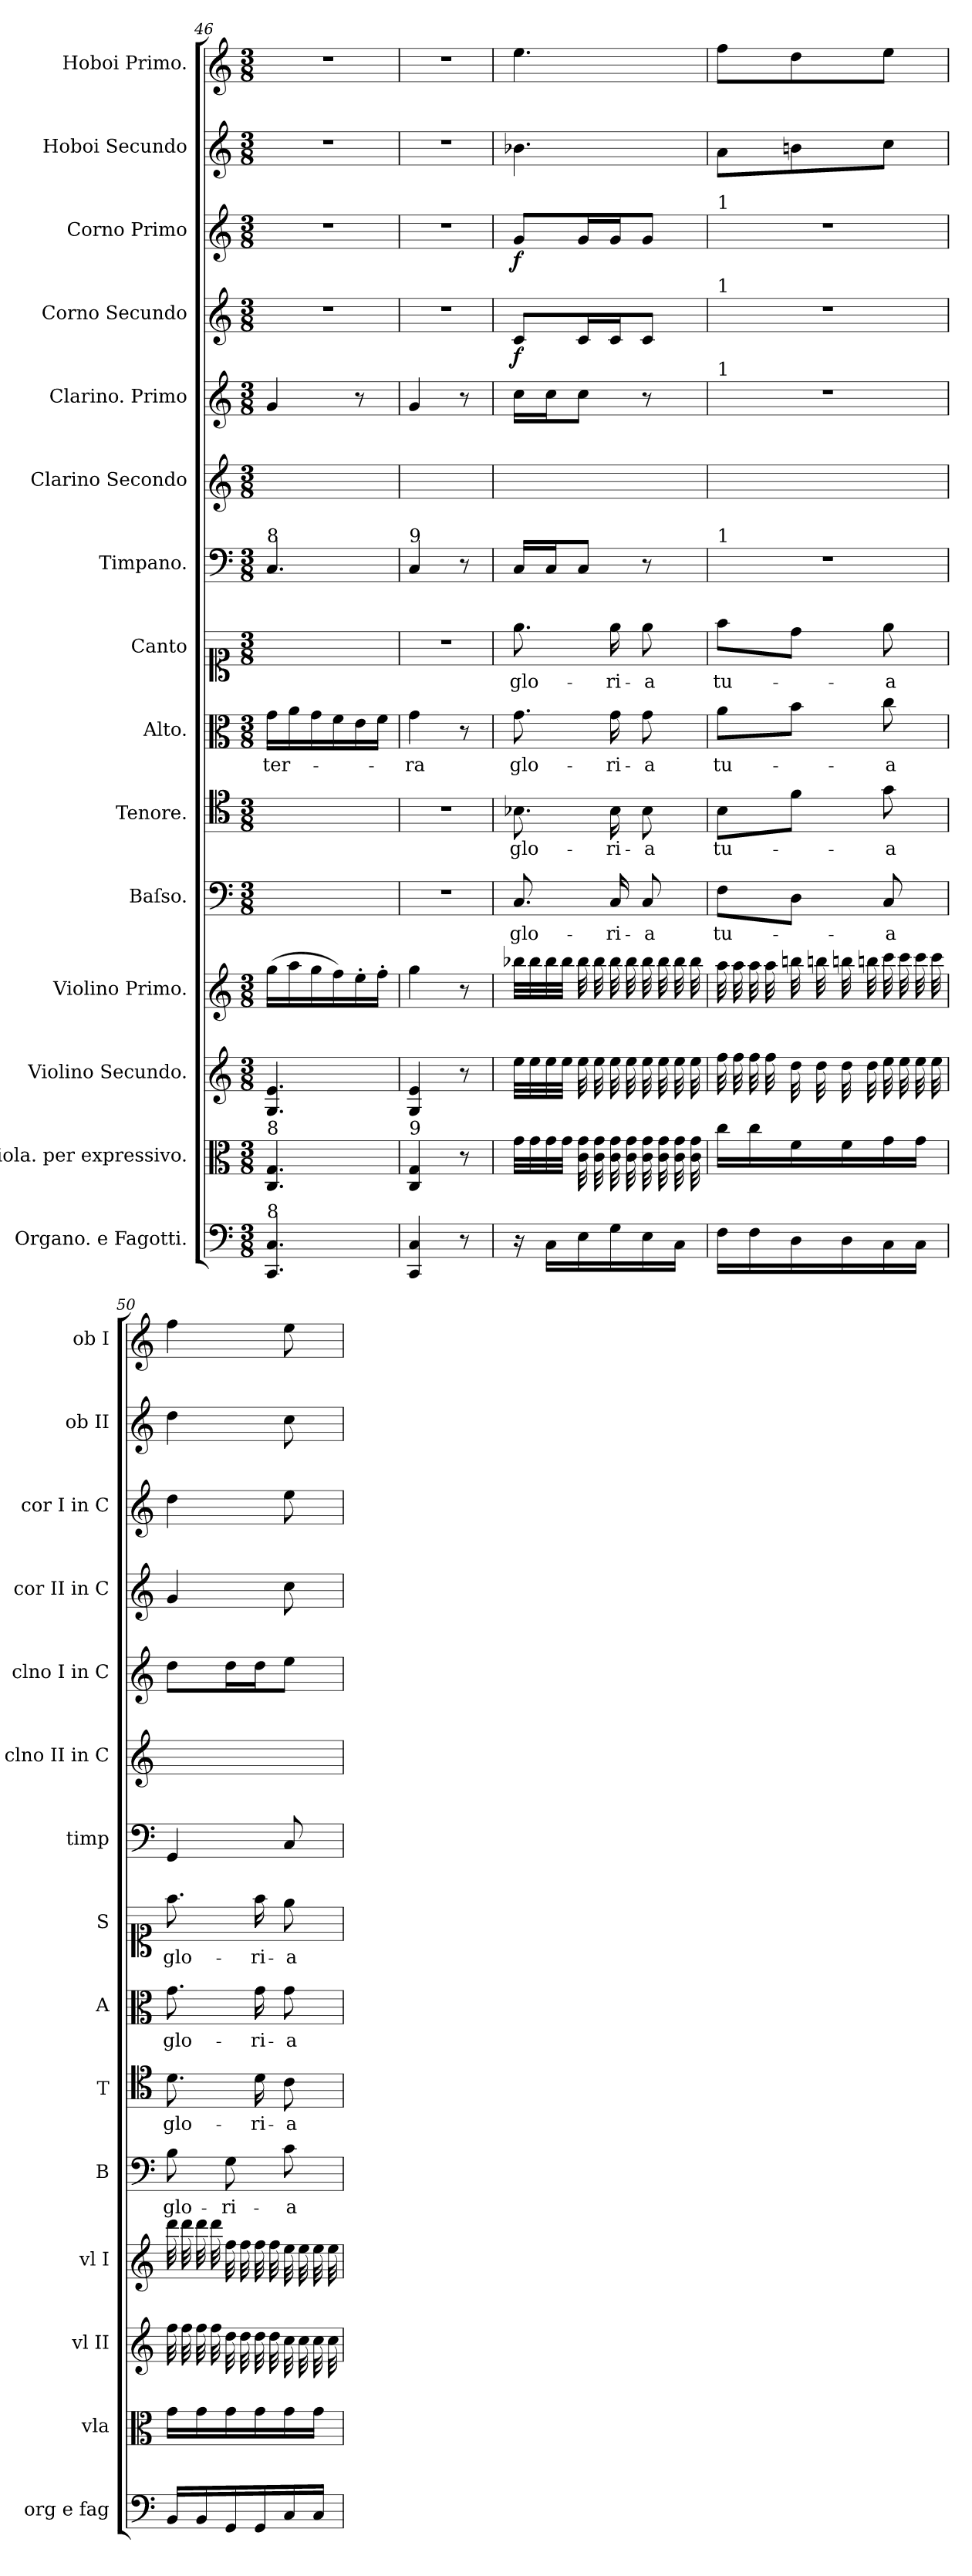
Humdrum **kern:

**kern	**dynam	**kern	**dynam	**kern	**dynam	**kern	**dynam	**kern	**text	**dynam	**kern	**text	**dynam	**kern	**text	**dynam	**kern	**text	**dynam	**kern	**dynam	**kern	**kern	**dynam	**kern	**dynam	**kern	**dynam	**kern	**dynam	**kern	**dynam
*part15	*part15	*part14	*part14	*part13	*part13	*part12	*part12	*part11	*part11	*part11	*part10	*part10	*part10	*part9	*part9	*part9	*part8	*part8	*part8	*part7	*part7	*part6	*part5	*part5	*part4	*part4	*part3	*part3	*part2	*part2	*part1	*part1
*staff15	*staff15	*staff14	*staff14	*staff13	*staff13	*staff12	*staff12	*staff11	*staff11	*staff11	*staff10	*staff10	*staff10	*staff9	*staff9	*staff9	*staff8	*staff8	*staff8	*staff7	*staff7	*staff6	*staff5	*staff5	*staff4	*staff4	*staff3	*staff3	*staff2	*staff2	*staff1	*staff1
*I"Organo. e Fagotti.	*	*I"Viola. per expressivo.	*	*I"Violino Secundo.	*	*I"Violino Primo.	*	*I"Baſso.	*	*	*I"Tenore.	*	*	*I"Alto.	*	*	*I"Canto	*	*	*I"Timpano.	*	*I"Clarino Secondo	*I"Clarino. Primo	*	*I"Corno Secundo	*	*I"Corno Primo	*	*I"Hoboi Secundo	*	*I"Hoboi Primo.	*
*I'org e fag	*	*I'vla	*	*I'vl II	*	*I'vl I	*	*I'B	*	*	*I'T	*	*	*I'A	*	*	*I'S	*	*	*I'timp	*	*I'clno II in C	*I'clno I in C	*	*I'cor II in C	*	*I'cor I in C	*	*I'ob II	*	*I'ob I	*
*clefF4	*	*clefC3	*	*clefG2	*	*clefG2	*	*clefF4	*	*	*clefC4	*	*	*clefC3	*	*	*clefC1	*	*	*clefF4	*	*clefG2	*clefG2	*	*clefG2	*	*clefG2	*	*clefG2	*	*clefG2	*
*k[]	*	*k[]	*	*k[]	*	*k[]	*	*k[]	*	*	*k[]	*	*	*k[]	*	*	*k[]	*	*	*k[]	*	*k[]	*k[]	*	*k[]	*	*k[]	*	*k[]	*	*k[]	*
*C:	*	*C:	*	*C:	*	*C:	*	*C:	*	*	*C:	*	*	*C:	*	*	*C:	*	*	*C:	*	*C:	*C:	*	*C:	*	*C:	*	*C:	*	*C:	*
*M3/8	*	*M3/8	*	*M3/8	*	*M3/8	*	*M3/8	*	*	*M3/8	*	*	*M3/8	*	*	*M3/8	*	*	*M3/8	*	*M3/8	*M3/8	*	*M3/8	*	*M3/8	*	*M3/8	*	*M3/8	*
=46	=46	=46	=46	=46	=46	=46	=46	=46	=46	=46	=46	=46	=46	=46	=46	=46	=46	=46	=46	=46	=46	=46	=46	=46	=46	=46	=46	=46	=46	=46	=46	=46
!	!	!	!	!	!	!	!	!	!	!	!	!	!	!	!	!	!	!	!	!LO:TX:a:t=8	!	!	!	!	!	!	!	!	!	!	!	!
!	!	!LO:TX:a:t=8	!	!	!	!	!	!	!	!	!	!	!	!	!	!	!	!	!	!	!	!	!	!	!	!	!	!	!	!	!	!
!LO:TX:a:t=8	!	!	!	!	!	!	!	!	!	!	!	!	!	!	!	!	!	!	!	!	!	!	!	!	!	!	!	!	!	!	!	!
4.CC/ 4.C/	.	4.C/ 4.G/	.	4.G/ 4.e/	.	(16gg\LL	.	4.ryy	.	.	4.ryy	.	.	16g\LL	ter-	.	4.ryy	.	.	4.C/	.	4.ryy	4g/	.	4.r	.	4.r	.	4.r	.	4.r	.
.	.	.	.	.	.	16aa\	.	.	.	.	.	.	.	16a\	.	.	.	.	.	.	.	.	.	.	.	.	.	.	.	.	.	.
.	.	.	.	.	.	16gg\	.	.	.	.	.	.	.	16g\	.	.	.	.	.	.	.	.	.	.	.	.	.	.	.	.	.	.
.	.	.	.	.	.	16ff\)	.	.	.	.	.	.	.	16f\	.	.	.	.	.	.	.	.	.	.	.	.	.	.	.	.	.	.
.	.	.	.	.	.	16ee'\	.	.	.	.	.	.	.	16e\	.	.	.	.	.	.	.	.	8r	.	.	.	.	.	.	.	.	.
.	.	.	.	.	.	16ff'\JJ	.	.	.	.	.	.	.	16f\JJ	.	.	.	.	.	.	.	.	.	.	.	.	.	.	.	.	.	.
=47	=47	=47	=47	=47	=47	=47	=47	=47	=47	=47	=47	=47	=47	=47	=47	=47	=47	=47	=47	=47	=47	=47	=47	=47	=47	=47	=47	=47	=47	=47	=47	=47
!	!	!	!	!	!	!	!	!	!	!	!	!	!	!	!	!	!	!	!	!LO:TX:a:t=9	!	!	!	!	!	!	!	!	!	!	!	!
!	!	!LO:TX:a:t=9	!	!	!	!	!	!	!	!	!	!	!	!	!	!	!	!	!	!	!	!	!	!	!	!	!	!	!	!	!	!
!	!	!	!	!	!	!	!	!LO:N:vis=1	!	!	!LO:N:vis=1	!	!	!	!	!	!LO:N:vis=1	!	!	!	!	!	!	!	!	!	!	!	!	!	!	!
4CC/ 4C/	.	4C/ 4G/	.	4G/ 4e/	.	4gg\	.	4.r	.	.	4.r	.	.	4g\	-ra	.	4.r	.	.	4C/	.	4.ryy	4g/	.	4.r	.	4.r	.	4.r	.	4.r	.
8r	.	8r	.	8r	.	8r	.	.	.	.	.	.	.	8r	.	.	.	.	.	8r	.	.	8r	.	.	.	.	.	.	.	.	.
=48	=48	=48	=48	=48	=48	=48	=48	=48	=48	=48	=48	=48	=48	=48	=48	=48	=48	=48	=48	=48	=48	=48	=48	=48	=48	=48	=48	=48	=48	=48	=48	=48
!	!	!	!LO:DY:b	!	!LO:DY:b	!	!LO:DY:b	!	!	!LO:DY:a	!	!	!LO:DY:a	!	!	!LO:DY:b	!	!	!LO:DY:b	!	!	!	!	!LO:DY:b	!	!	!	!	!	!LO:DY:b	!	!LO:DY:b
16r	.	32g\LLL	forto	32ee\LLL	forto	32bb-X\LLL	forto	8.C/	glo-	forto	8.B-X\	glo-	for	8.g\	glo-	forto	8.ee\	glo-	fort	16C/LL	.	4.ryy	16cc\LL	for	8c/L	f	8g/L	f	4.b-X\	for	4.ee\	fort
.	.	32g\	.	32ee\	.	32bb-\	.	.	.	.	.	.	.	.	.	.	.	.	.	.	.	.	.	.	.	.	.	.	.	.	.	.
!	!LO:DY:b	!	!	!	!	!	!	!	!	!	!	!	!	!	!	!	!	!	!	!	!	!	!	!	!	!	!	!	!	!	!	!
16C\LL	forto	32g\	.	32ee\	.	32bb-\	.	.	.	.	.	.	.	.	.	.	.	.	.	16C/J	.	.	16cc\J	.	.	.	.	.	.	.	.	.
.	.	32g\JJJ	.	32ee\JJJ	.	32bb-\JJJ	.	.	.	.	.	.	.	.	.	.	.	.	.	.	.	.	.	.	.	.	.	.	.	.	.	.
*	*	*tremolo	*	*	*	*	*	*	*	*	*	*	*	*	*	*	*	*	*	*	*	*	*	*	*	*	*	*	*	*	*	*
*	*	*	*	*tremolo	*	*	*	*	*	*	*	*	*	*	*	*	*	*	*	*	*	*	*	*	*	*	*	*	*	*	*	*
*	*	*	*	*	*	*tremolo	*	*	*	*	*	*	*	*	*	*	*	*	*	*	*	*	*	*	*	*	*	*	*	*	*	*
16E\	.	32c\ 32g\LLL	.	32ee\LLL	.	32bb-\LLL	.	.	.	.	.	.	.	.	.	.	.	.	.	8C/J	.	.	8cc\J	.	16c/L	.	16g/L	.	.	.	.	.
.	.	32c\ 32g\	.	32ee\	.	32bb-\	.	.	.	.	.	.	.	.	.	.	.	.	.	.	.	.	.	.	.	.	.	.	.	.	.	.
16G\	.	32c\ 32g\	.	32ee\	.	32bb-\	.	16C/	-ri-	.	16B-\	-ri-	.	16g\	-ri-	.	16ee\	-ri-	.	.	.	.	.	.	16c/J	.	16g/J	.	.	.	.	.
.	.	32c\ 32g\	.	32ee\	.	32bb-\	.	.	.	.	.	.	.	.	.	.	.	.	.	.	.	.	.	.	.	.	.	.	.	.	.	.
16E\	.	32c\ 32g\LLL	.	32ee\LLL	.	32bb-\LLL	.	8C/	-a	.	8B-\	-a	.	8g\	-a	.	8ee\	-a	.	8r	.	.	8r	.	8c/J	.	8g/J	.	.	.	.	.
.	.	32c\ 32g\	.	32ee\	.	32bb-\	.	.	.	.	.	.	.	.	.	.	.	.	.	.	.	.	.	.	.	.	.	.	.	.	.	.
16C\JJ	.	32c\ 32g\	.	32ee\	.	32bb-\	.	.	.	.	.	.	.	.	.	.	.	.	.	.	.	.	.	.	.	.	.	.	.	.	.	.
.	.	32c\ 32g\	.	32ee\	.	32bb-\	.	.	.	.	.	.	.	.	.	.	.	.	.	.	.	.	.	.	.	.	.	.	.	.	.	.
*	*	*Xtremolo	*	*	*	*	*	*	*	*	*	*	*	*	*	*	*	*	*	*	*	*	*	*	*	*	*	*	*	*	*	*
=49	=49	=49	=49	=49	=49	=49	=49	=49	=49	=49	=49	=49	=49	=49	=49	=49	=49	=49	=49	=49	=49	=49	=49	=49	=49	=49	=49	=49	=49	=49	=49	=49
!	!	!	!	!	!	!	!	!	!	!	!	!	!	!	!	!	!	!	!	!	!	!	!	!	!	!	!LO:TX:a:t=1	!	!	!	!	!
!	!	!	!	!	!	!	!	!	!	!	!	!	!	!	!	!	!	!	!	!	!	!	!	!	!LO:TX:a:t=1	!	!	!	!	!	!	!
!	!	!	!	!	!	!	!	!	!	!	!	!	!	!	!	!	!	!	!	!	!	!	!LO:TX:a:t=1	!	!	!	!	!	!	!	!	!
!	!	!	!	!	!	!	!	!	!	!	!	!	!	!	!	!	!	!	!	!LO:TX:a:t=1	!	!	!	!	!	!	!	!	!	!	!	!
16F\LL	.	16cc\LL	.	32ff\LLL	.	32aa\LLL	.	8F\L	tu-	.	8B\L	tu-	.	8a\L	tu-	.	8ff\L	tu-	.	4.r	.	4.ryy	4.r	.	4.r	.	4.r	.	8a\L	.	8ff\L	.
.	.	.	.	32ff\	.	32aa\	.	.	.	.	.	.	.	.	.	.	.	.	.	.	.	.	.	.	.	.	.	.	.	.	.	.
16F\	.	16cc\	.	32ff\	.	32aa\	.	.	.	.	.	.	.	.	.	.	.	.	.	.	.	.	.	.	.	.	.	.	.	.	.	.
.	.	.	.	32ff\	.	32aa\	.	.	.	.	.	.	.	.	.	.	.	.	.	.	.	.	.	.	.	.	.	.	.	.	.	.
16D\	.	16f\	.	32dd\LLL	.	32bbn\LLL	.	8D\J	.	.	8f\J	.	.	8b\J	.	.	8dd\J	.	.	.	.	.	.	.	.	.	.	.	8bn\	.	8dd\	.
.	.	.	.	32dd\	.	32bbn\	.	.	.	.	.	.	.	.	.	.	.	.	.	.	.	.	.	.	.	.	.	.	.	.	.	.
16D\	.	16f\	.	32dd\	.	32bbn\	.	.	.	.	.	.	.	.	.	.	.	.	.	.	.	.	.	.	.	.	.	.	.	.	.	.
.	.	.	.	32dd\	.	32bbn\	.	.	.	.	.	.	.	.	.	.	.	.	.	.	.	.	.	.	.	.	.	.	.	.	.	.
16C\	.	16g\	.	32ee\LLL	.	32ccc\LLL	.	8C/	-a	.	8g\	-a	.	8cc\	-a	.	8ee\	-a	.	.	.	.	.	.	.	.	.	.	8cc\J	.	8ee\J	.
.	.	.	.	32ee\	.	32ccc\	.	.	.	.	.	.	.	.	.	.	.	.	.	.	.	.	.	.	.	.	.	.	.	.	.	.
16C\JJ	.	16g\JJ	.	32ee\	.	32ccc\	.	.	.	.	.	.	.	.	.	.	.	.	.	.	.	.	.	.	.	.	.	.	.	.	.	.
.	.	.	.	32ee\	.	32ccc\	.	.	.	.	.	.	.	.	.	.	.	.	.	.	.	.	.	.	.	.	.	.	.	.	.	.
=50	=50	=50	=50	=50	=50	=50	=50	=50	=50	=50	=50	=50	=50	=50	=50	=50	=50	=50	=50	=50	=50	=50	=50	=50	=50	=50	=50	=50	=50	=50	=50	=50
!	!	!	!	!	!	!	!	!	!	!	!	!	!	!	!	!	!	!	!	!	!LO:DY:b	!	!	!	!	!	!	!	!	!	!	!
16BB/LL	.	16g\LL	.	32ff\LLL	.	32ddd\LLL	.	8B\	glo-	.	8.d\	glo-	.	8.g\	glo-	.	8.ff\	glo-	.	4GG/	forto	4.ryy	8dd\L	.	4g/	.	4dd\	.	4dd\	.	4ff\	.
.	.	.	.	32ff\	.	32ddd\	.	.	.	.	.	.	.	.	.	.	.	.	.	.	.	.	.	.	.	.	.	.	.	.	.	.
16BB/	.	16g\	.	32ff\	.	32ddd\	.	.	.	.	.	.	.	.	.	.	.	.	.	.	.	.	.	.	.	.	.	.	.	.	.	.
.	.	.	.	32ff\	.	32ddd\	.	.	.	.	.	.	.	.	.	.	.	.	.	.	.	.	.	.	.	.	.	.	.	.	.	.
16GG/	.	16g\	.	32dd\LLL	.	32ff\LLL	.	8G\	-ri-	.	.	.	.	.	.	.	.	.	.	.	.	.	16dd\L	.	.	.	.	.	.	.	.	.
.	.	.	.	32dd\	.	32ff\	.	.	.	.	.	.	.	.	.	.	.	.	.	.	.	.	.	.	.	.	.	.	.	.	.	.
16GG/	.	16g\	.	32dd\	.	32ff\	.	.	.	.	16d\	-ri-	.	16g\	-ri-	.	16ff\	-ri-	.	.	.	.	16dd\J	.	.	.	.	.	.	.	.	.
.	.	.	.	32dd\	.	32ff\	.	.	.	.	.	.	.	.	.	.	.	.	.	.	.	.	.	.	.	.	.	.	.	.	.	.
16C/	.	16g\	.	32cc\LLL	.	32ee\LLL	.	8c\	-a	.	8c\	-a	.	8g\	-a	.	8ee\	-a	.	8C/	.	.	8ee\J	.	8cc\	.	8ee\	.	8cc\	.	8ee\	.
.	.	.	.	32cc\	.	32ee\	.	.	.	.	.	.	.	.	.	.	.	.	.	.	.	.	.	.	.	.	.	.	.	.	.	.
16C/JJ	.	16g\JJ	.	32cc\	.	32ee\	.	.	.	.	.	.	.	.	.	.	.	.	.	.	.	.	.	.	.	.	.	.	.	.	.	.
.	.	.	.	32cc\	.	32ee\	.	.	.	.	.	.	.	.	.	.	.	.	.	.	.	.	.	.	.	.	.	.	.	.	.	.
*	*	*	*	*	*	*Xtremolo	*	*	*	*	*	*	*	*	*	*	*	*	*	*	*	*	*	*	*	*	*	*	*	*	*	*
*	*	*	*	*Xtremolo	*	*	*	*	*	*	*	*	*	*	*	*	*	*	*	*	*	*	*	*	*	*	*	*	*	*	*	*
=	=	=	=	=	=	=	=	=	=	=	=	=	=	=	=	=	=	=	=	=	=	=	=	=	=	=	=	=	=	=	=	=
*-	*-	*-	*-	*-	*-	*-	*-	*-	*-	*-	*-	*-	*-	*-	*-	*-	*-	*-	*-	*-	*-	*-	*-	*-	*-	*-	*-	*-	*-	*-	*-	*-
